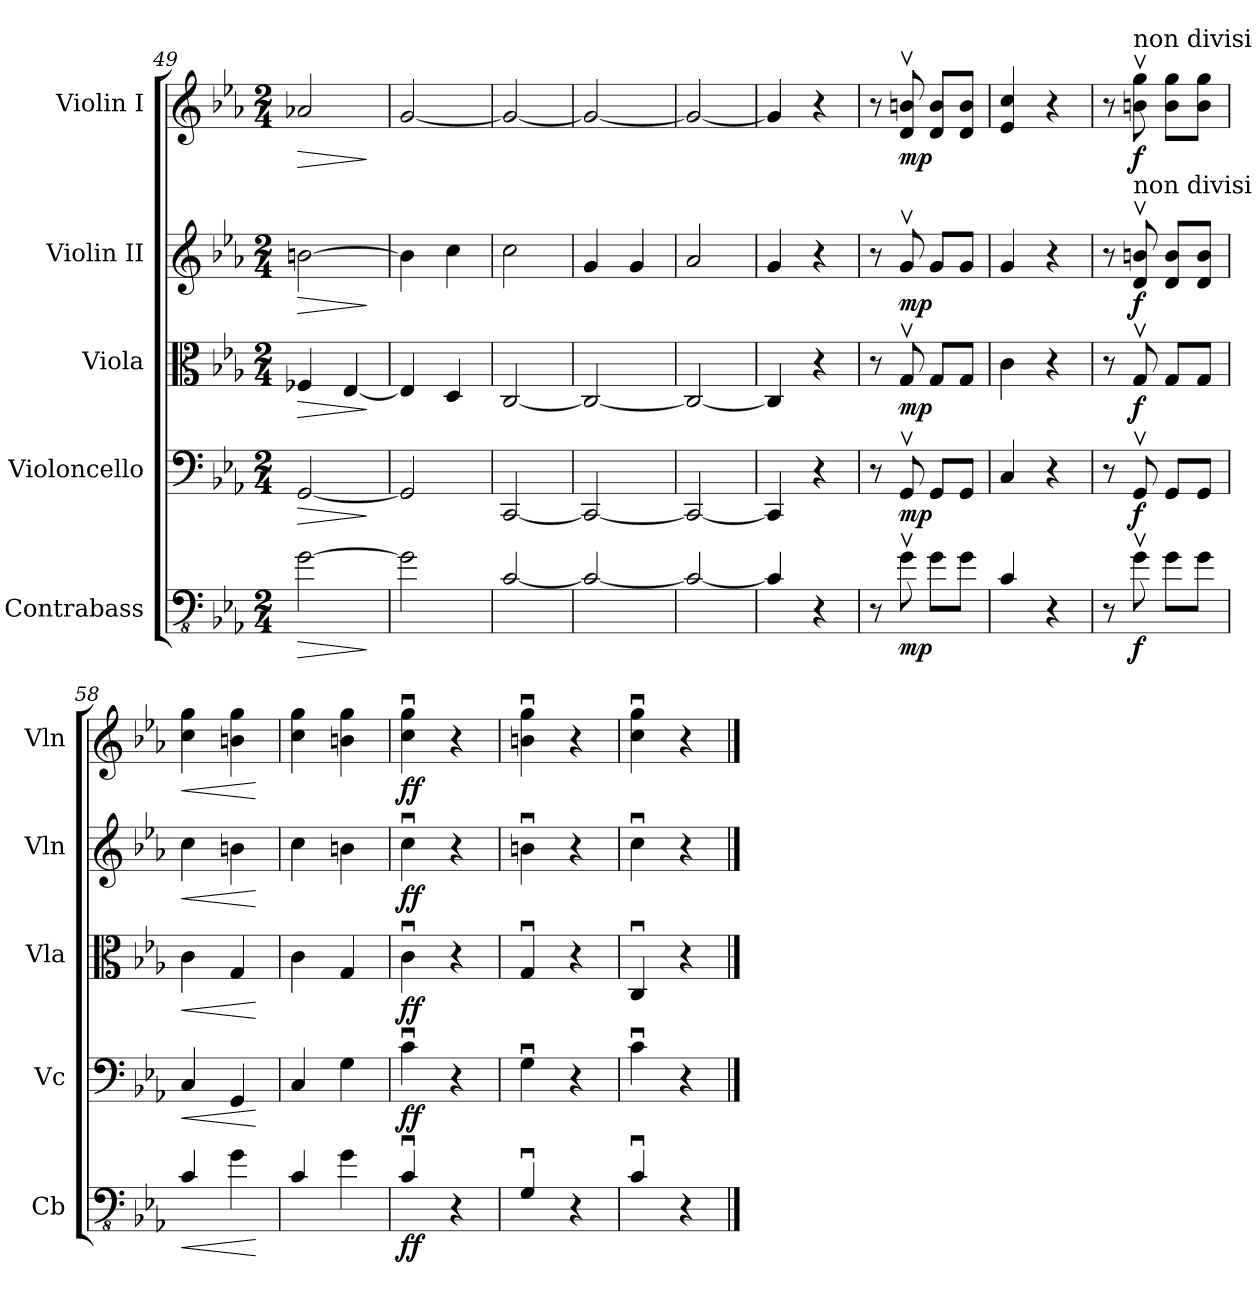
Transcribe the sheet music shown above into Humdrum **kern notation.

**kern	**dynam	**kern	**dynam	**kern	**dynam	**kern	**dynam	**kern	**dynam
*part5	*part5	*part4	*part4	*part3	*part3	*part2	*part2	*part1	*part1
*staff5	*staff5	*staff4	*staff4	*staff3	*staff3	*staff2	*staff2	*staff1	*staff1
*I"Contrabass	*	*I"Violoncello	*	*I"Viola	*	*I"Violin II	*	*I"Violin I	*
*I'Cb	*	*I'Vc	*	*I'Vla	*	*I'Vln	*	*I'Vln	*
*clefFv4	*	*clefF4	*	*clefC3	*	*clefG2	*	*clefG2	*
*ITrd7c12	*	*	*	*	*	*	*	*	*
*k[b-e-a-]	*	*k[b-e-a-]	*	*k[b-e-a-]	*	*k[b-e-a-]	*	*k[b-e-a-]	*
*M2/4	*	*M2/4	*	*M2/4	*	*M2/4	*	*M2/4	*
=49	=49	=49	=49	=49	=49	=49	=49	=49	=49
!	!LO:HP:b	!	!LO:HP:b	!	!LO:HP:b	!	!LO:HP:b	!	!LO:HP:b
[2GG\	>	[2GG/	>	4F-X/	>	[2bn\	>	2a-X/	>
.	.	.	.	[4E-/	.	.	.	.	.
.	]	.	]	.	]	.	]	.	]
=50	=50	=50	=50	=50	=50	=50	=50	=50	=50
2GG\]	.	2GG/]	.	4E-/]	.	4b\]	.	[2g/	.
.	.	.	.	4D/	.	4cc\	.	.	.
=51	=51	=51	=51	=51	=51	=51	=51	=51	=51
[2CC/	.	[2CC/	.	[2C/	.	2cc\	.	2g/_	.
=52	=52	=52	=52	=52	=52	=52	=52	=52	=52
2CC/_	.	2CC/_	.	2C/_	.	4g/	.	2g/_	.
.	.	.	.	.	.	4g/	.	.	.
=53	=53	=53	=53	=53	=53	=53	=53	=53	=53
2CC/_	.	2CC/_	.	2C/_	.	2a-/	.	2g/_	.
=54	=54	=54	=54	=54	=54	=54	=54	=54	=54
4CC/]	.	4CC/]	.	4C/]	.	4g/	.	4g/]	.
4r	.	4r	.	4r	.	4r	.	4r	.
=55	=55	=55	=55	=55	=55	=55	=55	=55	=55
8r	.	8r	.	8r	.	8r	.	8r	.
!	!LO:DY:b	!	!LO:DY:b	!	!LO:DY:b	!	!LO:DY:b	!	!LO:DY:b
8GGv\	mp	8GGv/	mp	8Gv/	mp	8gv/	mp	8d/v 8bn/v	mp
8GG\L	.	8GG/L	.	8G/L	.	8g/L	.	8d/ 8b/L	.
8GG\J	.	8GG/J	.	8G/J	.	8g/J	.	8d/ 8b/J	.
=56	=56	=56	=56	=56	=56	=56	=56	=56	=56
4CC/	.	4C/	.	4c\	.	4g/	.	4e-/ 4cc/	.
4r	.	4r	.	4r	.	4r	.	4r	.
!!LO:PB:g=z
=57	=57	=57	=57	=57	=57	=57	=57	=57	=57
8r	.	8r	.	8r	.	8r	.	8r	.
!	!	!	!	!	!	!	!	!LO:TX:a:t=non divisi	!
!	!	!	!	!	!	!LO:TX:a:t=non divisi	!	!	!
!	!LO:DY:b	!	!LO:DY:b	!	!LO:DY:b	!	!LO:DY:b	!	!LO:DY:b
8GGv\	f	8GGv/	f	8Gv/	f	8d/v 8bn/v	f	8bn\v 8gg\v	f
8GG\L	.	8GG/L	.	8G/L	.	8d/ 8b/L	.	8b\ 8gg\L	.
8GG\J	.	8GG/J	.	8G/J	.	8d/ 8b/J	.	8b\ 8gg\J	.
=58	=58	=58	=58	=58	=58	=58	=58	=58	=58
!	!LO:HP:b	!	!LO:HP:b	!	!LO:HP:b	!	!LO:HP:b	!	!LO:HP:b
4CC/	<	4C/	<	4c\	<	4cc\	<	4cc\ 4gg\	<
4GG\	.	4GG/	.	4G/	.	4bn\	.	4bn\ 4gg\	.
.	[	.	[	.	[	.	[	.	[
=59	=59	=59	=59	=59	=59	=59	=59	=59	=59
4CC/	.	4C/	.	4c\	.	4cc\	.	4cc\ 4gg\	.
4GG\	.	4G\	.	4G/	.	4bn\	.	4bn\ 4gg\	.
=60	=60	=60	=60	=60	=60	=60	=60	=60	=60
!	!LO:DY:b	!	!LO:DY:b	!	!LO:DY:b	!	!LO:DY:b	!	!LO:DY:b
4CCu/	ff	4cu\	ff	4cu\	ff	4ccu\	ff	4cc\u 4gg\u	ff
4r	.	4r	.	4r	.	4r	.	4r	.
=61	=61	=61	=61	=61	=61	=61	=61	=61	=61
4GGGu/	.	4Gu\	.	4Gu/	.	4bnu\	.	4bn\u 4gg\u	.
4r	.	4r	.	4r	.	4r	.	4r	.
=62	=62	=62	=62	=62	=62	=62	=62	=62	=62
4CCu/	.	4cu\	.	4Cu/	.	4ccu\	.	4cc\u 4gg\u	.
4r	.	4r	.	4r	.	4r	.	4r	.
==	==	==	==	==	==	==	==	==	==
*-	*-	*-	*-	*-	*-	*-	*-	*-	*-
